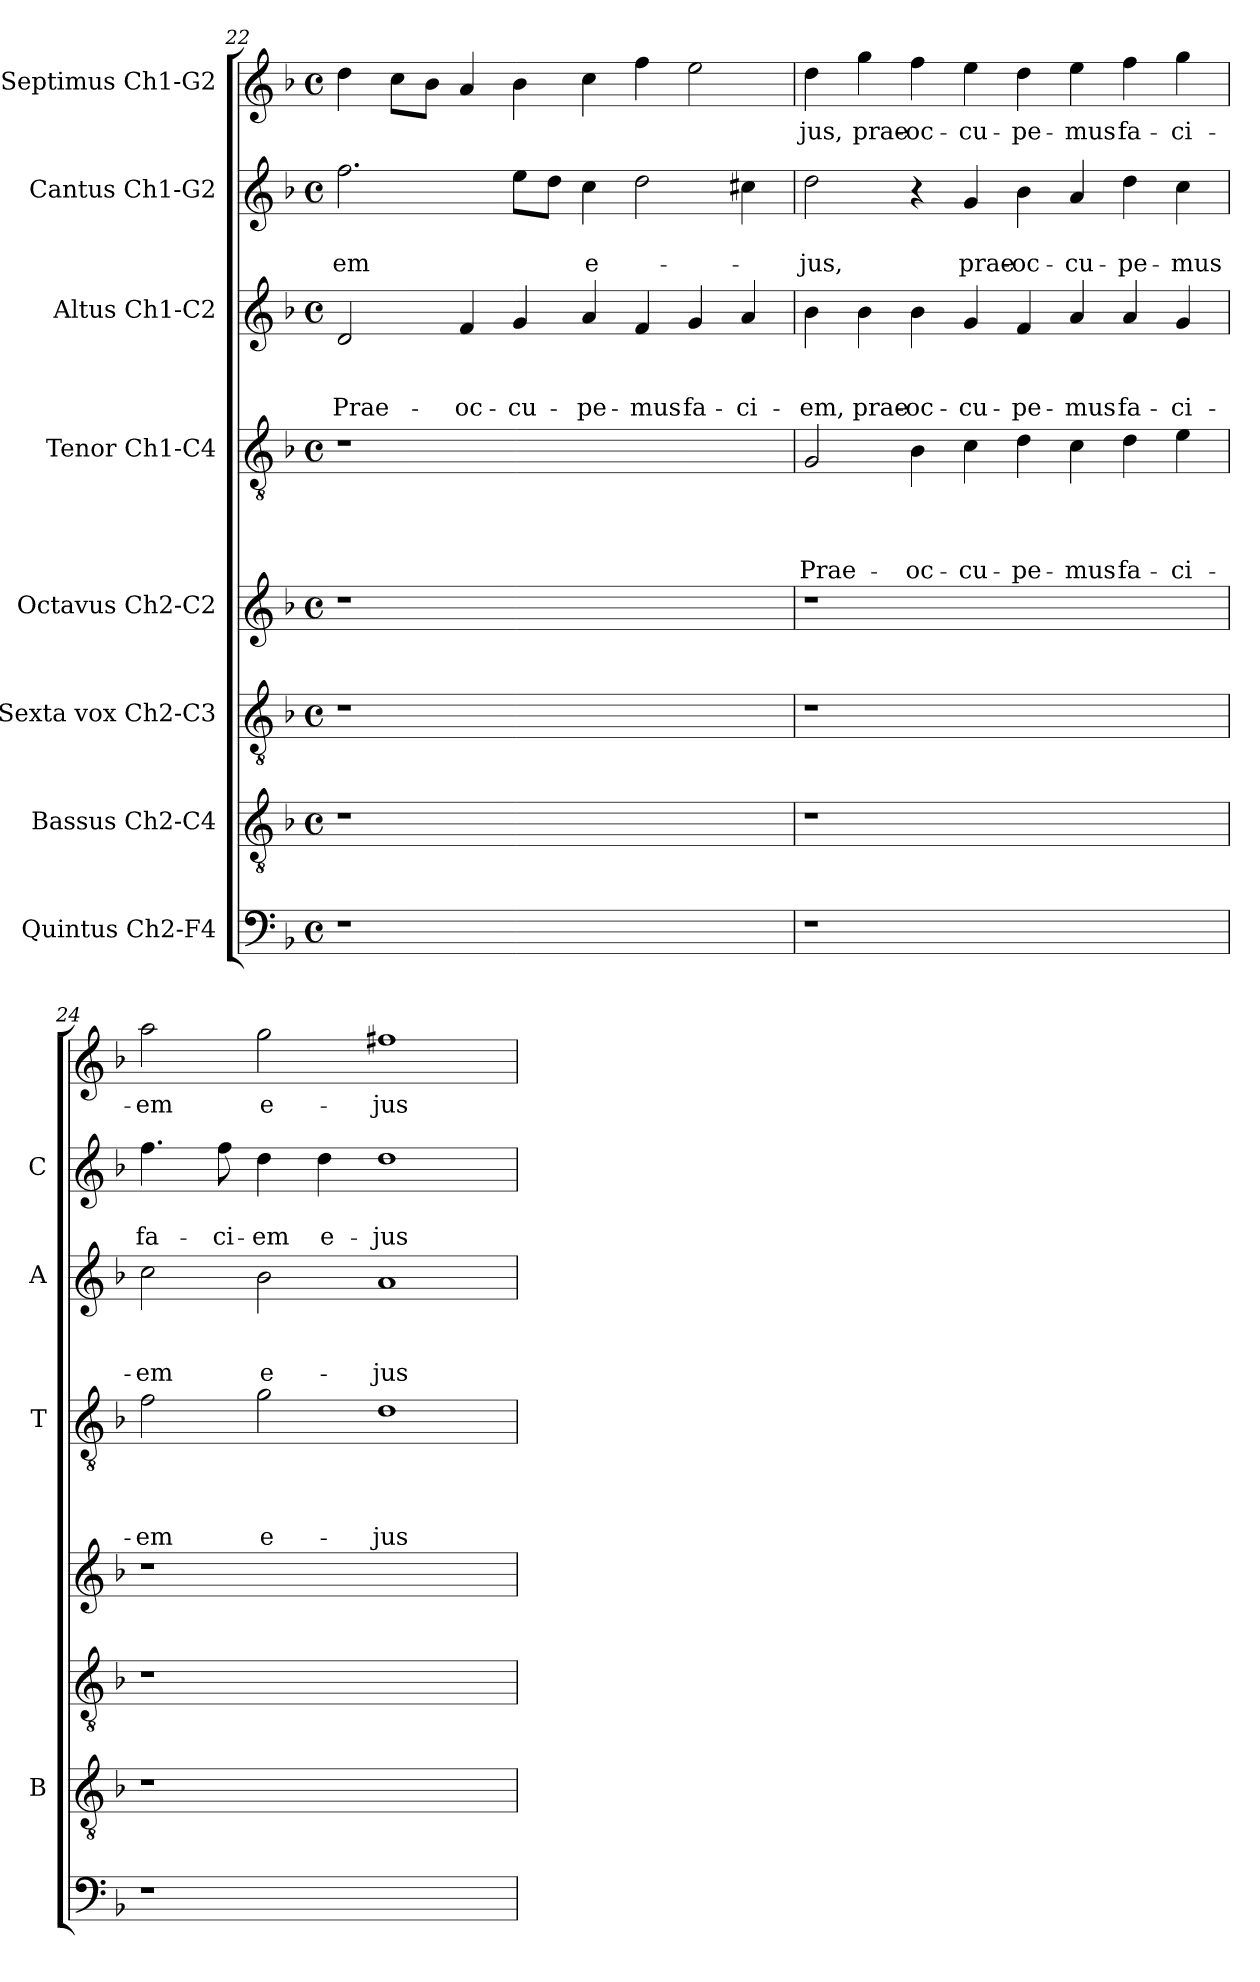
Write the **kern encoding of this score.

**kern	**kern	**kern	**kern	**kern	**text	**text	**text	**text	**kern	**text	**text	**text	**kern	**text	**text	**kern	**text
*part8	*part7	*part6	*part5	*part4	*part4	*part4	*part4	*part4	*part3	*part3	*part3	*part3	*part2	*part2	*part2	*part1	*part1
*staff8	*staff7	*staff6	*staff5	*staff4	*staff4	*staff4	*staff4	*staff4	*staff3	*staff3	*staff3	*staff3	*staff2	*staff2	*staff2	*staff1	*staff1
*I"Quintus Ch2-F4	*I"Bassus Ch2-C4	*I"Sexta vox  Ch2-C3	*I"Octavus Ch2-C2	*I"Tenor Ch1-C4	*	*	*	*	*I"Altus Ch1-C2	*	*	*	*I"Cantus Ch1-G2	*	*	*I"Septimus Ch1-G2	*
*	*I'B	*	*	*I'T	*	*	*	*	*I'A	*	*	*	*I'C	*	*	*	*
!!LO:LB:g=z
*clefF4	*clefGv2	*clefGv2	*clefG2	*clefGv2	*	*	*	*	*clefG2	*	*	*	*clefG2	*	*	*clefG2	*
*k[b-]	*k[b-]	*k[b-]	*k[b-]	*k[b-]	*	*	*	*	*k[b-]	*	*	*	*k[b-]	*	*	*k[b-]	*
*F:	*F:	*F:	*F:	*F:	*	*	*	*	*F:	*	*	*	*F:	*	*	*F:	*
*M4/4	*M4/4	*M4/4	*M4/4	*M4/4	*	*	*	*	*M4/4	*	*	*	*M4/4	*	*	*M4/4	*
*met(c)	*met(c)	*met(c)	*met(c)	*met(c)	*	*	*	*	*met(c)	*	*	*	*met(c)	*	*	*met(c)	*
=22	=22	=22	=22	=22	=22	=22	=22	=22	=22	=22	=22	=22	=22	=22	=22	=22	=22
!	!	!	!	!	!	!	!	!	!	!	!	!LO:LY:b	!	!	!LO:LY:b	!	!
1r	1r	1r	1r	1r	.	.	.	.	2d/	.	.	Prae-	2.ff\	.	-em	4dd\	.
.	.	.	.	.	.	.	.	.	.	.	.	.	.	.	.	8cc\L	.
.	.	.	.	.	.	.	.	.	.	.	.	.	.	.	.	8b-\J	.
!	!	!	!	!	!	!	!	!	!	!	!	!LO:LY:b	!	!	!	!	!
.	.	.	.	.	.	.	.	.	4f/	.	.	-oc-	.	.	.	4a/	.
!	!	!	!	!	!	!	!	!	!	!	!	!LO:LY:b	!	!	!	!	!
.	.	.	.	.	.	.	.	.	4g/	.	.	-cu-	8ee\L	.	.	4b-\	.
.	.	.	.	.	.	.	.	.	.	.	.	.	8dd\J	.	.	.	.
!	!	!	!	!	!	!	!	!	!	!	!	!LO:LY:b	!	!	!LO:LY:b	!	!
1ryy	1ryy	1ryy	1ryy	1ryy	.	.	.	.	4a/	.	.	-pe-	4cc\	.	e-	4cc\	.
!	!	!	!	!	!	!	!	!	!	!	!	!LO:LY:b	!	!	!	!	!
.	.	.	.	.	.	.	.	.	4f/	.	.	-mus	2dd\	.	.	4ff\	.
!	!	!	!	!	!	!	!	!	!	!	!	!LO:LY:b	!	!	!	!	!
.	.	.	.	.	.	.	.	.	4g/	.	.	fa-	.	.	.	2ee\	.
!	!	!	!	!	!	!	!	!	!	!	!	!LO:LY:b	!	!	!	!	!
.	.	.	.	.	.	.	.	.	4a/	.	.	-ci-	4cc#\	.	.	.	.
=23	=23	=23	=23	=23	=23	=23	=23	=23	=23	=23	=23	=23	=23	=23	=23	=23	=23
!	!	!	!	!	!	!	!	!LO:LY:b	!	!	!	!LO:LY:b	!	!	!LO:LY:b	!	!LO:LY:b
1r	1r	1r	1r	2G/	.	.	.	Prae-	4b-\	.	.	-em,	2dd\	.	-jus,	4dd\	-jus,
!	!	!	!	!	!	!	!	!	!	!	!	!LO:LY:b	!	!	!	!	!LO:LY:b
.	.	.	.	.	.	.	.	.	4b-\	.	.	prae-	.	.	.	4gg\	prae-
!	!	!	!	!	!	!	!	!LO:LY:b	!	!	!	!LO:LY:b	!	!	!	!	!LO:LY:b
.	.	.	.	4B-\	.	.	.	-oc-	4b-\	.	.	-oc-	4r	.	.	4ff\	-oc-
!	!	!	!	!	!	!	!	!LO:LY:b	!	!	!	!LO:LY:b	!	!	!LO:LY:b	!	!LO:LY:b
.	.	.	.	4c\	.	.	.	-cu-	4g/	.	.	-cu-	4g/	.	prae-	4ee\	-cu-
!	!	!	!	!	!	!	!	!LO:LY:b	!	!	!	!LO:LY:b	!	!	!LO:LY:b	!	!LO:LY:b
1ryy	1ryy	1ryy	1ryy	4d\	.	.	.	-pe-	4f/	.	.	-pe-	4b-\	.	-oc-	4dd\	-pe-
!	!	!	!	!	!	!	!	!LO:LY:b	!	!	!	!LO:LY:b	!	!	!LO:LY:b	!	!LO:LY:b
.	.	.	.	4c\	.	.	.	-mus	4a/	.	.	-mus	4a/	.	-cu-	4ee\	-mus
!	!	!	!	!	!	!	!	!LO:LY:b	!	!	!	!LO:LY:b	!	!	!LO:LY:b	!	!LO:LY:b
.	.	.	.	4d\	.	.	.	fa-	4a/	.	.	fa-	4dd\	.	-pe-	4ff\	fa-
!	!	!	!	!	!	!	!	!LO:LY:b	!	!	!	!LO:LY:b	!	!	!LO:LY:b	!	!LO:LY:b
.	.	.	.	4e\	.	.	.	-ci-	4g/	.	.	-ci-	4cc\	.	-mus	4gg\	-ci-
=24	=24	=24	=24	=24	=24	=24	=24	=24	=24	=24	=24	=24	=24	=24	=24	=24	=24
!	!	!	!	!	!	!	!	!LO:LY:b	!	!	!	!LO:LY:b	!	!	!LO:LY:b	!	!LO:LY:b
1r	1r	1r	1r	2f\	.	.	.	-em	2cc\	.	.	-em	4.ff\	.	fa-	2aa\	-em
!	!	!	!	!	!	!	!	!	!	!	!	!	!	!	!LO:LY:b	!	!
.	.	.	.	.	.	.	.	.	.	.	.	.	8ff\	.	-ci-	.	.
!	!	!	!	!	!	!	!	!LO:LY:b	!	!	!	!LO:LY:b	!	!	!LO:LY:b	!	!LO:LY:b
.	.	.	.	2g\	.	.	.	e-	2b-\	.	.	e-	4dd\	.	-em	2gg\	e-
!	!	!	!	!	!	!	!	!	!	!	!	!	!	!	!LO:LY:b	!	!
.	.	.	.	.	.	.	.	.	.	.	.	.	4dd\	.	e-	.	.
!	!	!	!	!	!	!	!	!LO:LY:b	!	!	!	!LO:LY:b	!	!	!LO:LY:b	!	!LO:LY:b
1ryy	1ryy	1ryy	1ryy	1d	.	.	.	-jus	1a	.	.	-jus	1dd	.	-jus	1ff#X	-jus
=	=	=	=	=	=	=	=	=	=	=	=	=	=	=	=	=	=
*-	*-	*-	*-	*-	*-	*-	*-	*-	*-	*-	*-	*-	*-	*-	*-	*-	*-
